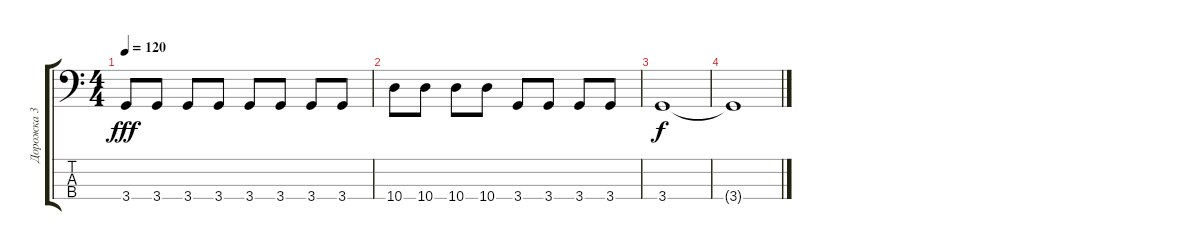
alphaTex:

\track ("Дорожка 3" "Дорожка 3") {instrument acousticguitarsteel}
\staff {score tabs}
\tuning (G2 D2 A1 E1) {hide}
\ts (4 4)
\tempo 120
\clef f4
\ks c
3.4.8{dy fff} 3.4.8 3.4.8 3.4.8 3.4.8 3.4.8 3.4.8 3.4.8 |
10.4.8 10.4.8 10.4.8 10.4.8 3.4.8 3.4.8 3.4.8 3.4.8 |
3.4.1{dy f} |
3.4{t}.1
